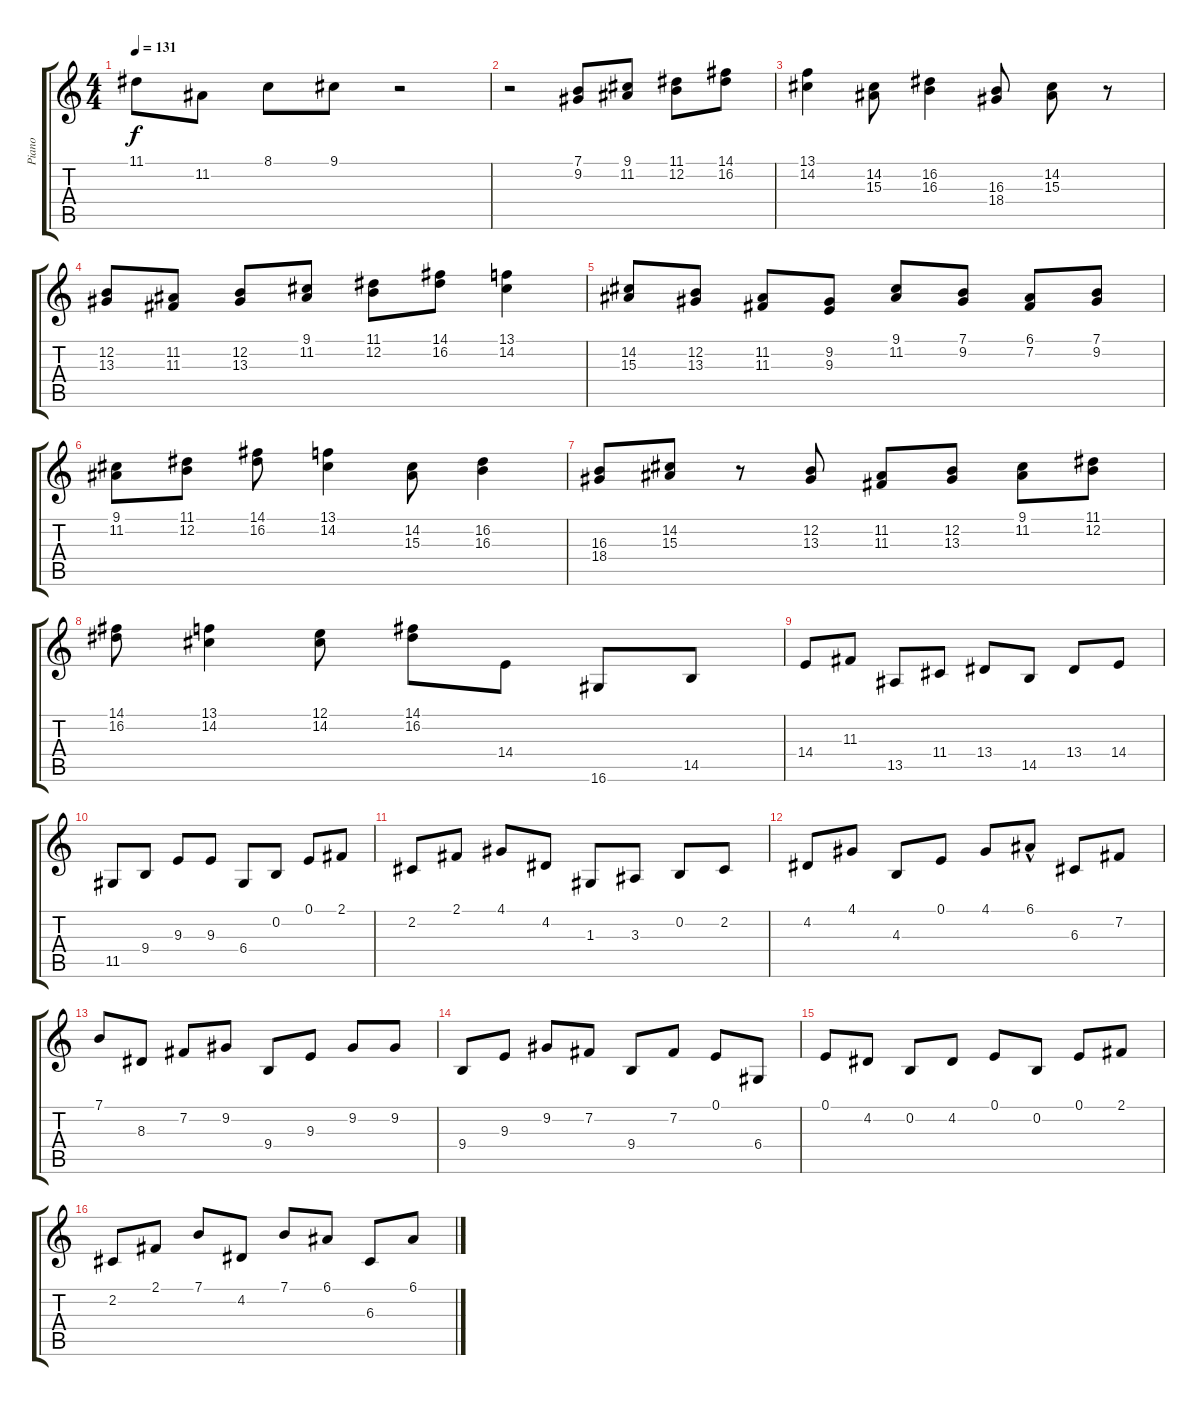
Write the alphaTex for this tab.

\track ("Piano" "Piano") {instrument electricgrandpiano}
\staff {score tabs}
\tuning (E4 B3 G3 D3 A2 E2) {hide}
\ts (4 4)
\tempo 131
\clef g2
\ks c
11.1.8{dy f} 11.2.8 8.1.8 9.1.8 r.2 |
r.2 (7.1 9.2).8 (9.1 11.2).8 (11.1 12.2).8 (14.1 16.2).8 |
(13.1 14.2).4 (14.2 15.3).8 (16.2 16.3).4 (16.3 18.4).8 (14.2 15.3).8 r.8 |
(12.2 13.3).8 (11.2 11.3).8 (12.2 13.3).8 (9.1 11.2).8 (11.1 12.2).8 (14.1 16.2).8 (13.1 14.2).4 |
(14.2 15.3).8 (12.2 13.3).8 (11.2 11.3).8 (9.2 9.3).8 (9.1 11.2).8 (7.1 9.2).8 (6.1 7.2).8 (7.1 9.2).8 |
(9.1 11.2).8 (11.1 12.2).8 (14.1 16.2).8 (13.1 14.2).4 (14.2 15.3).8 (16.2 16.3).4 |
(16.3 18.4).8 (14.2 15.3).8 r.8 (12.2 13.3).8 (11.2 11.3).8 (12.2 13.3).8 (9.1 11.2).8 (11.1 12.2).8 |
(14.1 16.2).8 (13.1 14.2).4 (12.1 14.2).8 (14.1 16.2).8 14.4.8 16.6.8 14.5.8 |
14.4.8 11.3.8 13.5.8 11.4.8 13.4.8 14.5.8 13.4.8 14.4.8 |
11.5.8 9.4.8 9.3.8 9.3.8 6.4.8 0.2.8 0.1.8 2.1.8 |
2.2.8 2.1.8 4.1.8 4.2.8 1.3.8 3.3.8 0.2.8 2.2.8 |
4.2.8 4.1.8 4.3.8 0.1.8 4.1.8 6.1{hac}.8 6.3.8 7.2.8 |
7.1.8 8.3.8 7.2.8 9.2.8 9.4.8 9.3.8 9.2.8 9.2.8 |
9.4.8 9.3.8 9.2.8 7.2.8 9.4.8 7.2.8 0.1.8 6.4.8 |
0.1.8 4.2.8 0.2.8 4.2.8 0.1.8 0.2.8 0.1.8 2.1.8 |
2.2.8 2.1.8 7.1.8 4.2.8 7.1.8 6.1.8 6.3.8 6.1.8
